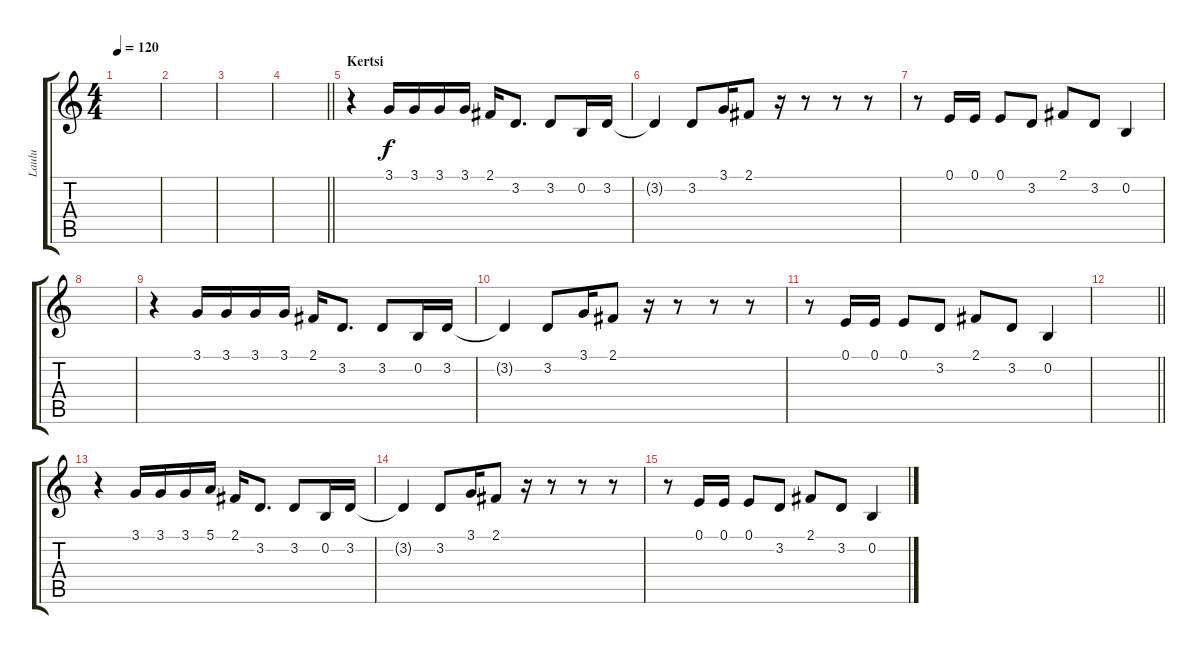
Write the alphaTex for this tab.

\track ("Laulu" "Laulu") {instrument violin}
\staff {score tabs}
\tuning (E4 B3 G3 D3 A2 E2) {hide}
\ts (4 4)
\tempo 120
\clef g2
\ks c
|
|
|
\barLineRight lightlight
|
\section ("" "Kertsi")
r.4 3.1.16 3.1.16 3.1.16 3.1.16 2.1.16 3.2.8{d} 3.2.8 0.2.16 3.2.16 |
3.2{t}.4 3.2.8 3.1.16 2.1.8 r.16 r.8 r.8 r.8 |
r.8 0.1.16 0.1.16 0.1.8 3.2.8 2.1.8 3.2.8 0.2.4 |
|
r.4 3.1.16 3.1.16 3.1.16 3.1.16 2.1.16 3.2.8{d} 3.2.8 0.2.16 3.2.16 |
3.2{t}.4 3.2.8 3.1.16 2.1.8 r.16 r.8 r.8 r.8 |
r.8 0.1.16 0.1.16 0.1.8 3.2.8 2.1.8 3.2.8 0.2.4 |
\barLineRight lightlight
|
r.4 3.1.16 3.1.16 3.1.16 5.1.16 2.1.16 3.2.8{d} 3.2.8 0.2.16 3.2.16 |
3.2{t}.4 3.2.8 3.1.16 2.1.8 r.16 r.8 r.8 r.8 |
r.8 0.1.16 0.1.16 0.1.8 3.2.8 2.1.8 3.2.8 0.2.4
